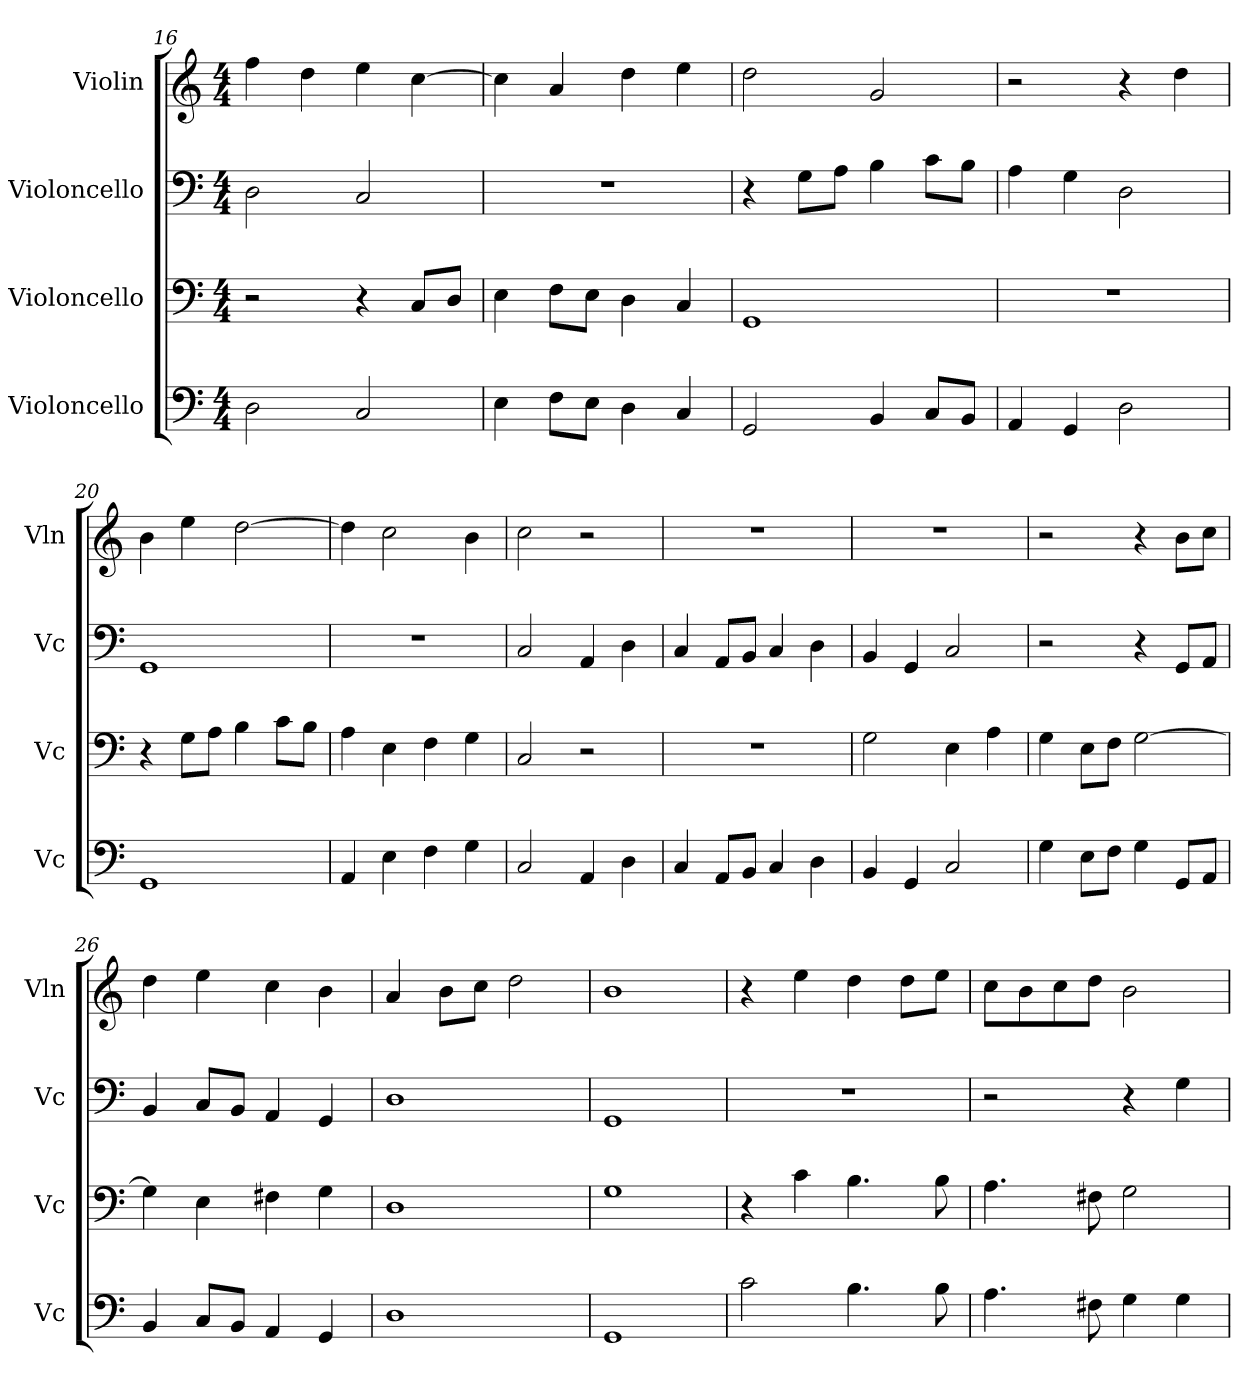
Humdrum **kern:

**kern	**kern	**kern	**kern
*part4	*part3	*part2	*part1
*staff4	*staff3	*staff2	*staff1
*I"Violoncello	*I"Violoncello	*I"Violoncello	*I"Violin
*I'Vc	*I'Vc	*I'Vc	*I'Vln
*clefF4	*clefF4	*clefF4	*clefG2
*k[]	*k[]	*k[]	*k[]
*M4/4	*M4/4	*M4/4	*M4/4
=16	=16	=16	=16
2D\	2r	2D\	4ff\
.	.	.	4dd\
2C/	4r	2C/	4ee\
.	8C/L	.	[4cc\
.	8D/J	.	.
=17	=17	=17	=17
4E\	4E\	1r	4cc\]
8F\L	8F\L	.	4a/
8E\J	8E\J	.	.
4D\	4D\	.	4dd\
4C/	4C/	.	4ee\
=18	=18	=18	=18
2GG/	1GG	4r	2dd\
.	.	8G\L	.
.	.	8A\J	.
4BB/	.	4B\	2g/
8C/L	.	8c\L	.
8BB/J	.	8B\J	.
=19	=19	=19	=19
4AA/	1r	4A\	2r
4GG/	.	4G\	.
2D\	.	2D\	4r
.	.	.	4dd\
=20	=20	=20	=20
1GG	4r	1GG	4b\
.	8G\L	.	4ee\
.	8A\J	.	.
.	4B\	.	[2dd\
.	8c\L	.	.
.	8B\J	.	.
=21	=21	=21	=21
4AA/	4A\	1r	4dd\]
4E\	4E\	.	2cc\
4F\	4F\	.	.
4G\	4G\	.	4b\
=22	=22	=22	=22
2C/	2C/	2C/	2cc\
4AA/	2r	4AA/	2r
4D\	.	4D\	.
=23	=23	=23	=23
4C/	1r	4C/	1r
8AA/L	.	8AA/L	.
8BB/J	.	8BB/J	.
4C/	.	4C/	.
4D\	.	4D\	.
=24	=24	=24	=24
4BB/	2G\	4BB/	1r
4GG/	.	4GG/	.
2C/	4E\	2C/	.
.	4A\	.	.
=25	=25	=25	=25
4G\	4G\	2r	2r
8E\L	8E\L	.	.
8F\J	8F\J	.	.
4G\	[2G\	4r	4r
8GG/L	.	8GG/L	8b\L
8AA/J	.	8AA/J	8cc\J
=26	=26	=26	=26
4BB/	4G\]	4BB/	4dd\
8C/L	4E\	8C/L	4ee\
8BB/J	.	8BB/J	.
4AA/	4F#X\	4AA/	4cc\
4GG/	4G\	4GG/	4b\
=27	=27	=27	=27
1D	1D	1D	4a/
.	.	.	8b\L
.	.	.	8cc\J
.	.	.	2dd\
=28	=28	=28	=28
1GG	1G	1GG	1b
=29	=29	=29	=29
2c\	4r	1r	4r
.	4c\	.	4ee\
4.B\	4.B\	.	4dd\
.	.	.	8dd\L
8B\	8B\	.	8ee\J
=30	=30	=30	=30
4.A\	4.A\	2r	8cc\L
.	.	.	8b\
.	.	.	8cc\
8F#X\	8F#X\	.	8dd\J
4G\	2G\	4r	2b\
4G\	.	4G\	.
=	=	=	=
*-	*-	*-	*-
